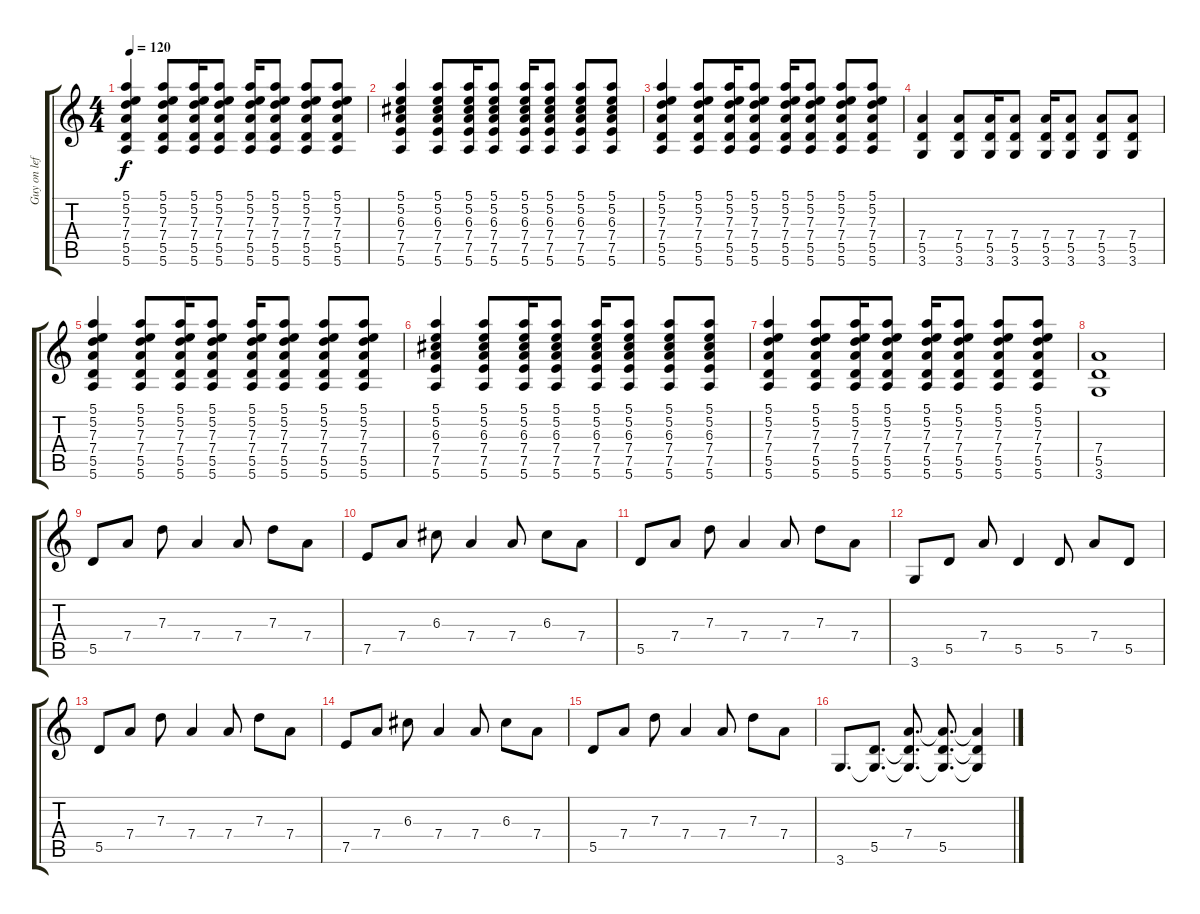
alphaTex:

\track ("Guy on left" "Guy on lef") {instrument acousticguitarsteel}
\staff {score tabs}
\tuning (E4 B3 G3 D3 A2 E2) {hide}
\ts (4 4)
\tempo 120
\clef g2
\ks c
(5.1 5.2 7.3 7.4 5.5 5.6).4{dy f} (5.1 5.2 7.3 7.4 5.5 5.6).8 (5.1 5.2 7.3 7.4 5.5 5.6).16 (5.1 5.2 7.3 7.4 5.5 5.6).8 (5.1 5.2 7.3 7.4 5.5 5.6).16 (5.1 5.2 7.3 7.4 5.5 5.6).8 (5.1 5.2 7.3 7.4 5.5 5.6).8 (5.1 5.2 7.3 7.4 5.5 5.6).8 |
(5.1 5.2 6.3 7.4 7.5 5.6).4 (5.1 5.2 6.3 7.4 7.5 5.6).8 (5.1 5.2 6.3 7.4 7.5 5.6).16 (5.1 5.2 6.3 7.4 7.5 5.6).8 (5.1 5.2 6.3 7.4 7.5 5.6).16 (5.1 5.2 6.3 7.4 7.5 5.6).8 (5.1 5.2 6.3 7.4 7.5 5.6).8 (5.1 5.2 6.3 7.4 7.5 5.6).8 |
(5.1 5.2 7.3 7.4 5.5 5.6).4 (5.1 5.2 7.3 7.4 5.5 5.6).8 (5.1 5.2 7.3 7.4 5.5 5.6).16 (5.1 5.2 7.3 7.4 5.5 5.6).8 (5.1 5.2 7.3 7.4 5.5 5.6).16 (5.1 5.2 7.3 7.4 5.5 5.6).8 (5.1 5.2 7.3 7.4 5.5 5.6).8 (5.1 5.2 7.3 7.4 5.5 5.6).8 |
(7.4 5.5 3.6).4 (7.4 5.5 3.6).8 (7.4 5.5 3.6).16 (7.4 5.5 3.6).8 (7.4 5.5 3.6).16 (7.4 5.5 3.6).8 (7.4 5.5 3.6).8 (7.4 5.5 3.6).8 |
(5.1 5.2 7.3 7.4 5.5 5.6).4 (5.1 5.2 7.3 7.4 5.5 5.6).8 (5.1 5.2 7.3 7.4 5.5 5.6).16 (5.1 5.2 7.3 7.4 5.5 5.6).8 (5.1 5.2 7.3 7.4 5.5 5.6).16 (5.1 5.2 7.3 7.4 5.5 5.6).8 (5.1 5.2 7.3 7.4 5.5 5.6).8 (5.1 5.2 7.3 7.4 5.5 5.6).8 |
(5.1 5.2 6.3 7.4 7.5 5.6).4 (5.1 5.2 6.3 7.4 7.5 5.6).8 (5.1 5.2 6.3 7.4 7.5 5.6).16 (5.1 5.2 6.3 7.4 7.5 5.6).8 (5.1 5.2 6.3 7.4 7.5 5.6).16 (5.1 5.2 6.3 7.4 7.5 5.6).8 (5.1 5.2 6.3 7.4 7.5 5.6).8 (5.1 5.2 6.3 7.4 7.5 5.6).8 |
(5.1 5.2 7.3 7.4 5.5 5.6).4 (5.1 5.2 7.3 7.4 5.5 5.6).8 (5.1 5.2 7.3 7.4 5.5 5.6).16 (5.1 5.2 7.3 7.4 5.5 5.6).8 (5.1 5.2 7.3 7.4 5.5 5.6).16 (5.1 5.2 7.3 7.4 5.5 5.6).8 (5.1 5.2 7.3 7.4 5.5 5.6).8 (5.1 5.2 7.3 7.4 5.5 5.6).8 |
(7.4 5.5 3.6).1 |
5.5.8 7.4.8 7.3.8 7.4.4 7.4.8 7.3.8 7.4.8 |
7.5.8 7.4.8 6.3.8 7.4.4 7.4.8 6.3.8 7.4.8 |
5.5.8 7.4.8 7.3.8 7.4.4 7.4.8 7.3.8 7.4.8 |
3.6.8 5.5.8 7.4.8 5.5.4 5.5.8 7.4.8 5.5.8 |
5.5.8 7.4.8 7.3.8 7.4.4 7.4.8 7.3.8 7.4.8 |
7.5.8 7.4.8 6.3.8 7.4.4 7.4.8 6.3.8 7.4.8 |
5.5.8 7.4.8 7.3.8 7.4.4 7.4.8 7.3.8 7.4.8 |
3.6.8{d} (5.5 3.6{t}).8{d} (7.4 5.5{t} 3.6{t}).8{d} (7.4{t} 5.5 3.6{t}).8{d} (7.4{t} 5.5{t} 3.6{t}).4
